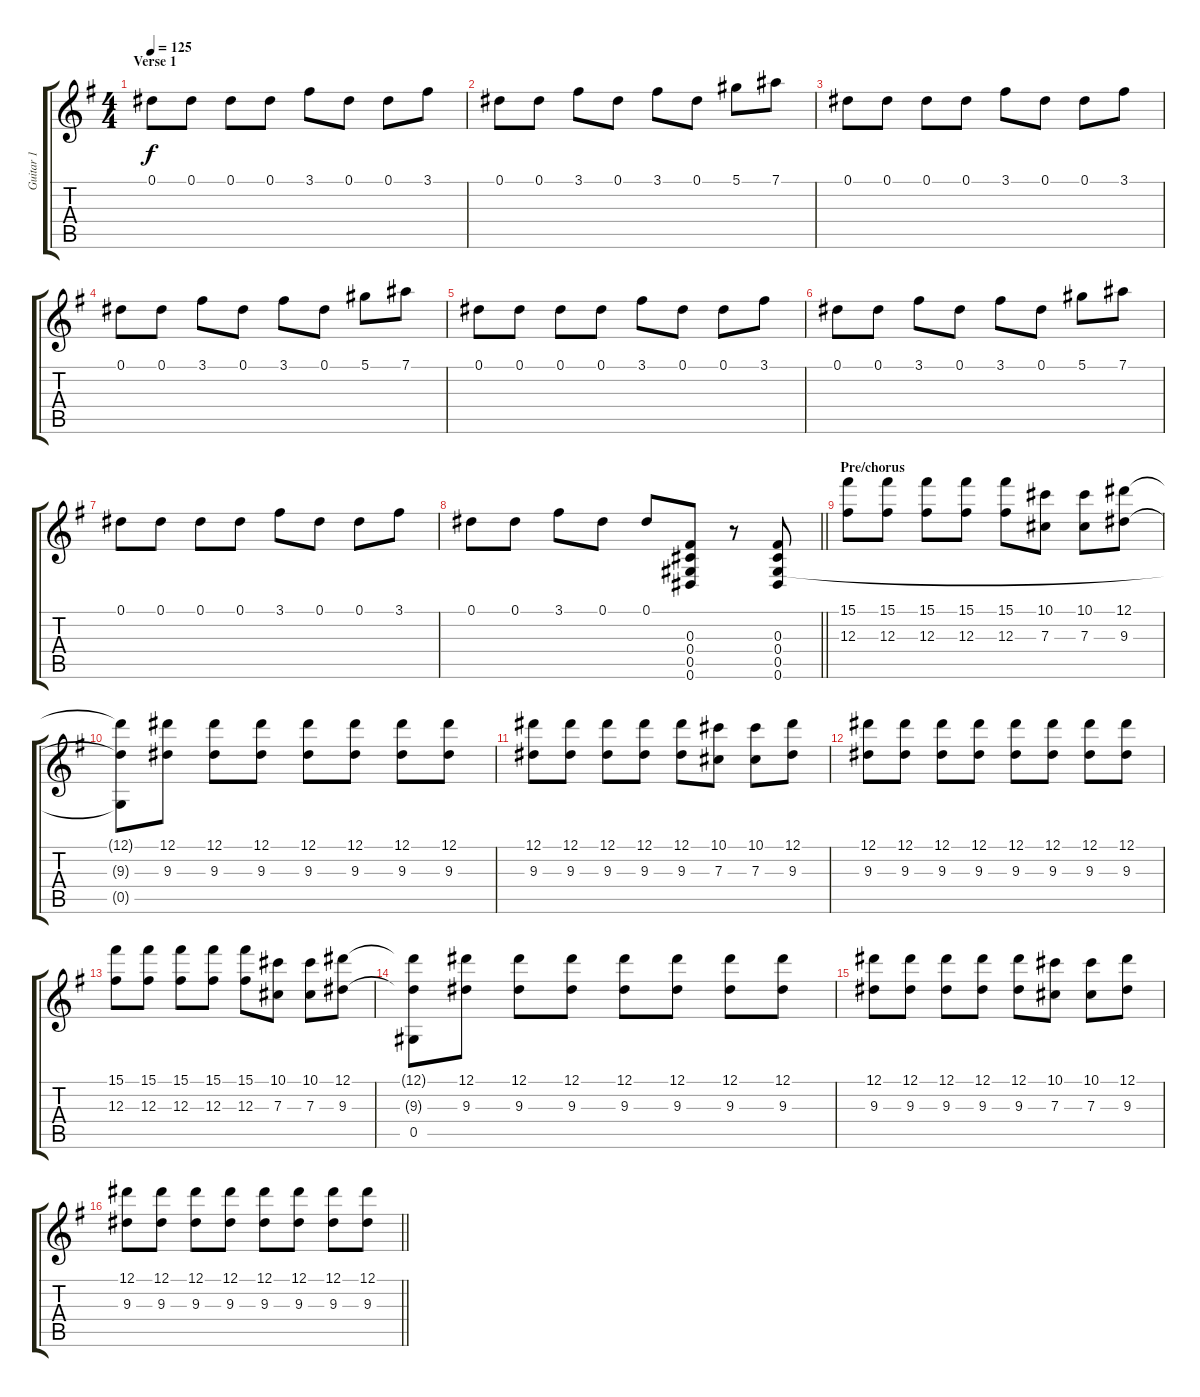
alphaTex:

\track ("Guitar 1" "Guitar 1") {instrument overdrivenguitar}
\staff {score tabs}
\tuning (Eb4 Bb3 Gb3 Db3 Ab2 Eb2) {hide}
\ts (4 4)
\section ("" "Verse 1")
\tempo 125
\clef g2
\ks g
0.1.8{dy f} 0.1.8 0.1.8 0.1.8 3.1.8 0.1.8 0.1.8 3.1.8 |
0.1.8 0.1.8 3.1.8 0.1.8 3.1.8 0.1.8 5.1.8 7.1.8 |
0.1.8 0.1.8 0.1.8 0.1.8 3.1.8 0.1.8 0.1.8 3.1.8 |
0.1.8 0.1.8 3.1.8 0.1.8 3.1.8 0.1.8 5.1.8 7.1.8 |
0.1.8 0.1.8 0.1.8 0.1.8 3.1.8 0.1.8 0.1.8 3.1.8 |
0.1.8 0.1.8 3.1.8 0.1.8 3.1.8 0.1.8 5.1.8 7.1.8 |
0.1.8 0.1.8 0.1.8 0.1.8 3.1.8 0.1.8 0.1.8 3.1.8 |
\barLineRight lightlight
0.1.8 0.1.8 3.1.8 0.1.8 0.1.8 (0.3 0.4 0.5 0.6).8 r.8 (0.3 0.4 0.5 0.6).8 |
\section ("" "Pre/chorus")
(15.1 12.3).8 (15.1 12.3).8 (15.1 12.3).8 (15.1 12.3).8 (15.1 12.3).8 (10.1 7.3).8 (10.1 7.3).8 (12.1 9.3).8 |
(12.1{t} 9.3{t} 0.5{t}).8 (12.1 9.3).8 (12.1 9.3).8 (12.1 9.3).8 (12.1 9.3).8 (12.1 9.3).8 (12.1 9.3).8 (12.1 9.3).8 |
(12.1 9.3).8 (12.1 9.3).8 (12.1 9.3).8 (12.1 9.3).8 (12.1 9.3).8 (10.1 7.3).8 (10.1 7.3).8 (12.1 9.3).8 |
(12.1 9.3).8 (12.1 9.3).8 (12.1 9.3).8 (12.1 9.3).8 (12.1 9.3).8 (12.1 9.3).8 (12.1 9.3).8 (12.1 9.3).8 |
(15.1 12.3).8 (15.1 12.3).8 (15.1 12.3).8 (15.1 12.3).8 (15.1 12.3).8 (10.1 7.3).8 (10.1 7.3).8 (12.1 9.3).8 |
(12.1{t} 9.3{t} 0.5).8 (12.1 9.3).8 (12.1 9.3).8 (12.1 9.3).8 (12.1 9.3).8 (12.1 9.3).8 (12.1 9.3).8 (12.1 9.3).8 |
(12.1 9.3).8 (12.1 9.3).8 (12.1 9.3).8 (12.1 9.3).8 (12.1 9.3).8 (10.1 7.3).8 (10.1 7.3).8 (12.1 9.3).8 |
\barLineRight lightlight
(12.1 9.3).8 (12.1 9.3).8 (12.1 9.3).8 (12.1 9.3).8 (12.1 9.3).8 (12.1 9.3).8 (12.1 9.3).8 (12.1 9.3).8
